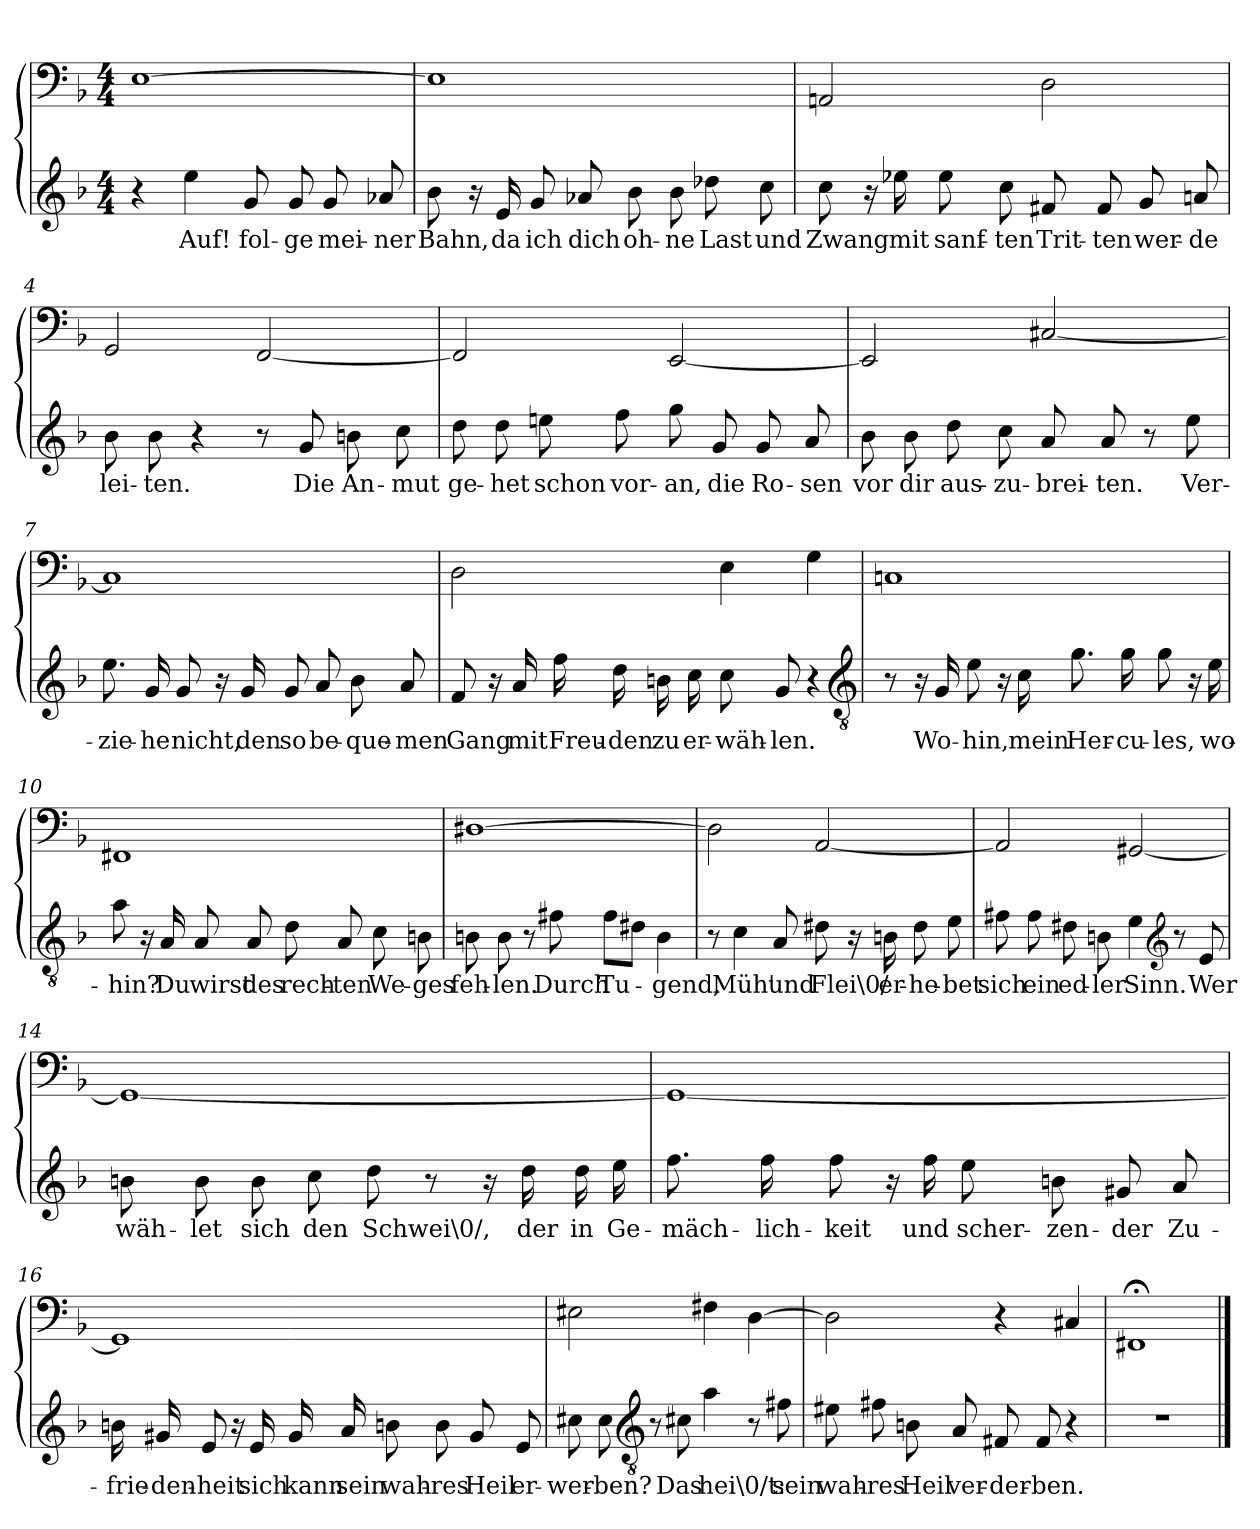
**kern	**text	**kern
*part1	*part1	*part1
*staff2	*staff2	*staff1
*clefG2	*	*clefF4
*k[b-]	*	*k[b-]
*d:	*	*d:
*M4/4	*	*M4/4
=1	=1	=1
4r	.	[1E\
4ee\	Auf!	.
8g/	fol-	.
8g/	-ge	.
8g/	mei-	.
8a-X/	-ner	.
=2	=2	=2
8b-\	Bahn,	1E\]
16r	.	.
16e/	da	.
8g/	ich	.
8a-X/	dich	.
8b-\	oh-	.
8b-\	-ne	.
8dd-X\	Last	.
8cc\	und	.
=3	=3	=3
8cc\	Zwang	2AAn/
16r	.	.
16ee-X\	mit	.
8ee-\	sanf-	.
8cc\	-ten	.
8f#X/	Trit-	2D\
8f#/	-ten	.
8g/	wer-	.
8an/	-de	.
=4	=4	=4
8b-\	lei-	2GG/
8b-\	-ten.	.
4r	.	.
8r	.	[2FF/
8g/	Die	.
8bn\	An-	.
8cc\	-mut	.
=5	=5	=5
8dd\	ge-	2FF/]
8dd\	-het	.
8een\	schon	.
8ff\	vor-	.
8gg\	-an,	[2EE/
8g/	die	.
8g/	Ro-	.
8a/	-sen	.
=6	=6	=6
8b-\	vor	2EE/]
8b-\	dir	.
8dd\	aus-	.
8cc\	-zu-	.
8a/	-brei-	[2C#X/
8a/	-ten.	.
8r	.	.
8ee\	Ver-	.
=7	=7	=7
8.ee\	-zie-	1C#/]
16g/	-he	.
8g/	nicht,	.
16r	.	.
16g/	den	.
8g/	so	.
8a/	be-	.
8b-\	-que-	.
8a/	-men	.
=8	=8	=8
8f/	Gang	2D\
16r	.	.
16a/	mit	.
16ff\	Freu-	.
16dd\	-den	.
16bn\	zu	.
16cc\	er-	.
8cc\	-wäh-	4E\
8g/	-len.	.
4r	.	4G\
*clefGv2	*	*
=9	=9	=9
8r	.	1Cn/
16r	.	.
16G/	Wo-	.
8e\	-hin,	.
16r	.	.
16c\	mein	.
8.g\	Her-	.
16g\	-cu-	.
8g\	-les,	.
16r	.	.
16e\	wo-	.
=10	=10	=10
8a\	-hin?	1FF#X/
16r	.	.
16A/	Du	.
8A/	wirst	.
8A/	des	.
8d\	rech-	.
8A/	-ten	.
8c\	We-	.
8Bn\	-ges	.
=11	=11	=11
8Bn\	feh-	[1D#X\
8B\	-len.	.
8r	.	.
8f#X\	Durch	.
8f#\L	Tu-	.
8d#X\J	.	.
4B\	-gend,	.
=12	=12	=12
8r	.	2D#\]
4c\	Müh'	.
8A/	und	.
8d#X\	Flei\0/	[2AA/
16r	.	.
16Bn\	er-	.
8d#\	-he-	.
8e\	-bet	.
=13	=13	=13
8f#X\	sich	2AA/]
8f#\	ein	.
8d#X\	ed-	.
8Bn\	-ler	.
4e\	Sinn.	[2GG#X/
*clefG2	*	*
8r	.	.
8e/	Wer	.
=14	=14	=14
8bn\	wäh-	1GG#/_
8b\	-let	.
8b\	sich	.
8cc\	den	.
8dd\	Schwei\0/,	.
8r	.	.
16r	.	.
16dd\	der	.
16dd\	in	.
16ee\	Ge-	.
=15	=15	=15
8.ff\	-mäch-	1GG#/_
16ff\	-lich-	.
8ff\	-keit	.
16r	.	.
16ff\	und	.
8ee\	scher-	.
8bn\	-zen-	.
8g#X/	-der	.
8a/	Zu-	.
=16	=16	=16
16bn\	-frie-	1GG#/]
16g#X/	-den-	.
8e/	-heit	.
16r	.	.
16e/	sich	.
16g#/	kann	.
16a/	sein	.
8bn\	wah-	.
8b\	-res	.
8g#/	Heil	.
8e/	er-	.
=17	=17	=17
8cc#X\	-wer-	2E#X\
8cc#\	-ben?	.
*clefGv2	*	*
8r	.	.
8c#X\	Das	.
4a\	hei\0/t:	4F#X\
8r	.	[4D\
8f#X\	sein	.
=18	=18	=18
8e#X\	wah-	2D\]
8f#X\	-res	.
8Bn\	Heil	.
8A/	ver-	.
8F#X/	-der-	4r
8F#/	-ben.	.
4r	.	4C#X/
=19	=19	=19
1r	.	1FF#X;</
==	==	==
*-	*-	*-
